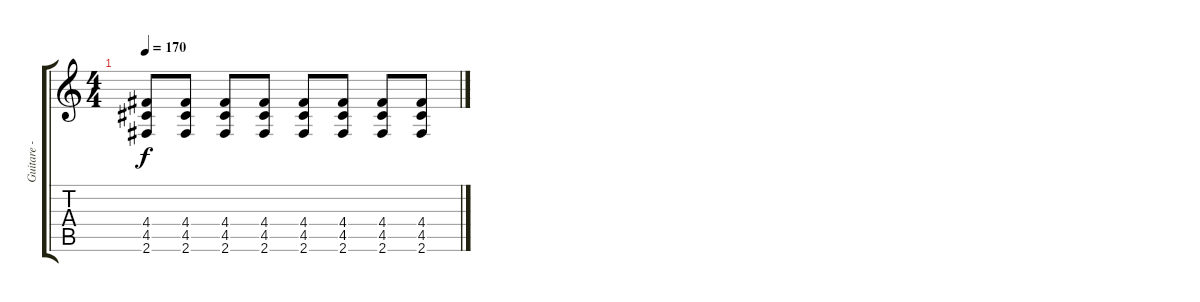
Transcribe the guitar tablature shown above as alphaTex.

\track ("Guitare - Yves " "Guitare - ") {instrument overdrivenguitar}
\staff {score tabs}
\tuning (E4 B3 G3 D3 A2 E2) {hide}
\ts (4 4)
\tempo 170
\clef g2
\ks c
(4.4 4.5 2.6).8{dy f} (4.4 4.5 2.6).8 (4.4 4.5 2.6).8 (4.4 4.5 2.6).8 (4.4 4.5 2.6).8 (4.4 4.5 2.6).8 (4.4 4.5 2.6).8 (4.4 4.5 2.6).8
